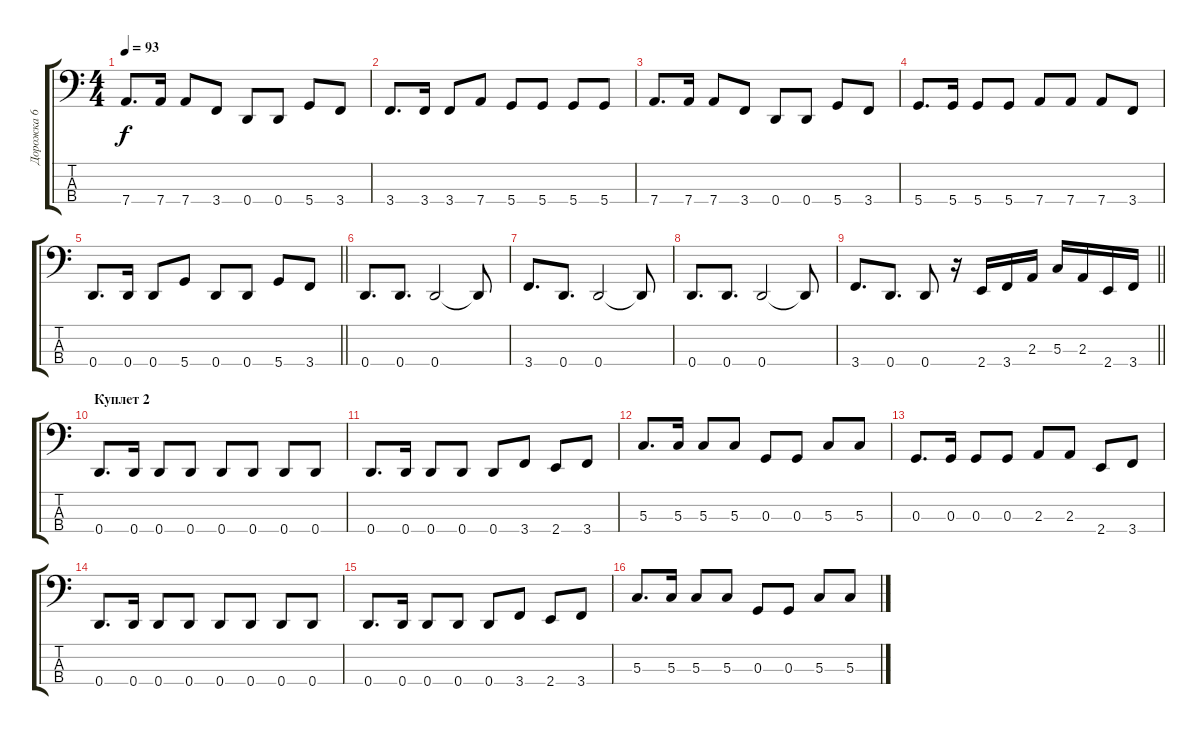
\track ("Дорожка 6" "Дорожка 6") {instrument electricbassfinger}
\staff {score tabs}
\tuning (F2 C2 G1 D1) {hide}
\ts (4 4)
\tempo 93
\clef f4
\ks c
7.4.8{d dy f} 7.4.16 7.4.8 3.4.8 0.4.8 0.4.8 5.4.8 3.4.8 |
3.4.8{d} 3.4.16 3.4.8 7.4.8 5.4.8 5.4.8 5.4.8 5.4.8 |
7.4.8{d} 7.4.16 7.4.8 3.4.8 0.4.8 0.4.8 5.4.8 3.4.8 |
5.4.8{d} 5.4.16 5.4.8 5.4.8 7.4.8 7.4.8 7.4.8 3.4.8 |
\barLineRight lightlight
0.4.8{d} 0.4.16 0.4.8 5.4.8 0.4.8 0.4.8 5.4.8 3.4.8 |
0.4.8{d} 0.4.8{d} 0.4.2 0.4{t}.8 |
3.4.8{d} 0.4.8{d} 0.4.2 0.4{t}.8 |
0.4.8{d} 0.4.8{d} 0.4.2 0.4{t}.8 |
\barLineRight lightlight
3.4.8{d} 0.4.8{d} 0.4.8 r.16 2.4.16 3.4.16 2.3.16 5.3.16 2.3.16 2.4.16 3.4.16 |
\section ("" "Куплет 2 ")
0.4.8{d} 0.4.16 0.4.8 0.4.8 0.4.8 0.4.8 0.4.8 0.4.8 |
0.4.8{d} 0.4.16 0.4.8 0.4.8 0.4.8 3.4.8 2.4.8 3.4.8 |
5.3.8{d} 5.3.16 5.3.8 5.3.8 0.3.8 0.3.8 5.3.8 5.3.8 |
0.3.8{d} 0.3.16 0.3.8 0.3.8 2.3.8 2.3.8 2.4.8 3.4.8 |
0.4.8{d} 0.4.16 0.4.8 0.4.8 0.4.8 0.4.8 0.4.8 0.4.8 |
0.4.8{d} 0.4.16 0.4.8 0.4.8 0.4.8 3.4.8 2.4.8 3.4.8 |
5.3.8{d} 5.3.16 5.3.8 5.3.8 0.3.8 0.3.8 5.3.8 5.3.8
